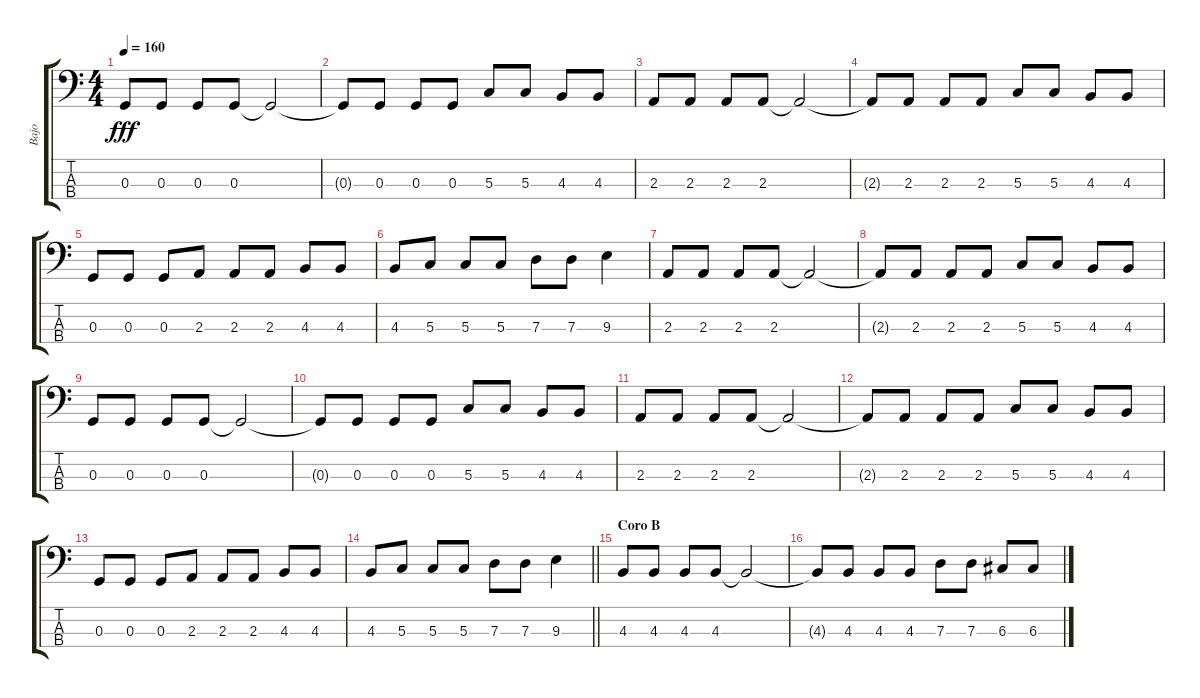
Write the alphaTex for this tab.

\track ("Bajo" "Bajo") {instrument electricbassfinger}
\staff {score tabs}
\tuning (F2 C2 G1 D1) {hide}
\ts (4 4)
\tempo 160
\clef f4
\ks c
0.3.8{dy fff} 0.3.8 0.3.8 0.3.8 0.3{t}.2 |
0.3{t}.8 0.3.8 0.3.8 0.3.8 5.3.8 5.3.8 4.3.8 4.3.8 |
2.3.8 2.3.8 2.3.8 2.3.8 2.3{t}.2 |
2.3{t}.8 2.3.8 2.3.8 2.3.8 5.3.8 5.3.8 4.3.8 4.3.8 |
0.3.8 0.3.8 0.3.8 2.3.8 2.3.8 2.3.8 4.3.8 4.3.8 |
4.3.8 5.3.8 5.3.8 5.3.8 7.3.8 7.3.8 9.3.4 |
2.3.8 2.3.8 2.3.8 2.3.8 2.3{t}.2 |
2.3{t}.8 2.3.8 2.3.8 2.3.8 5.3.8 5.3.8 4.3.8 4.3.8 |
0.3.8 0.3.8 0.3.8 0.3.8 0.3{t}.2 |
0.3{t}.8 0.3.8 0.3.8 0.3.8 5.3.8 5.3.8 4.3.8 4.3.8 |
2.3.8 2.3.8 2.3.8 2.3.8 2.3{t}.2 |
2.3{t}.8 2.3.8 2.3.8 2.3.8 5.3.8 5.3.8 4.3.8 4.3.8 |
0.3.8 0.3.8 0.3.8 2.3.8 2.3.8 2.3.8 4.3.8 4.3.8 |
\barLineRight lightlight
4.3.8 5.3.8 5.3.8 5.3.8 7.3.8 7.3.8 9.3.4 |
\section ("" "Coro B")
4.3.8 4.3.8 4.3.8 4.3.8 4.3{t}.2 |
4.3{t}.8 4.3.8 4.3.8 4.3.8 7.3.8 7.3.8 6.3.8 6.3.8
